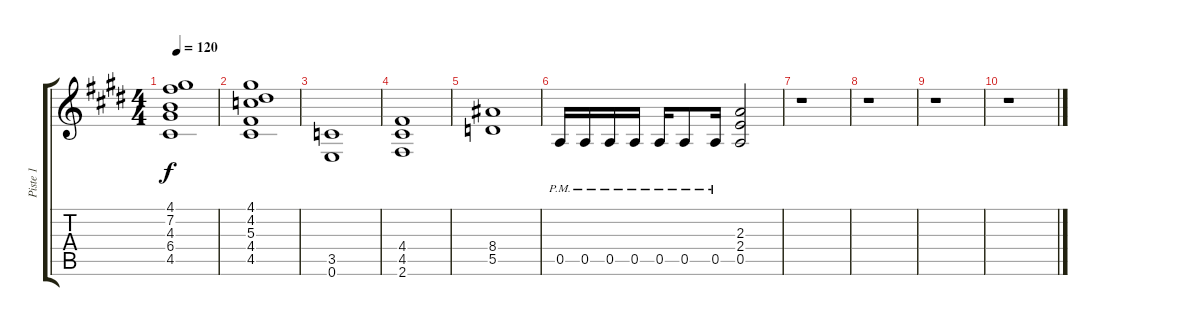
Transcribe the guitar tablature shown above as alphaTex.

\track ("Piste 1" "Piste 1") {instrument distortionguitar}
\staff {score tabs}
\tuning (E4 B3 G3 D3 A2 E2) {hide}
\ts (4 4)
\tempo 120
\clef g2
\ks c#minor
(4.1 7.2 4.3 6.4 4.5).1{dy f} |
(4.1 4.2 5.3 4.4 4.5).1 |
(3.5 0.6).1 |
(4.4 4.5 2.6).1 |
(8.4 5.5).1 |
0.5{pm}.16 0.5{pm}.16 0.5{pm}.16 0.5{pm}.16 0.5{pm}.16 0.5{pm}.8 0.5{pm}.16 (2.3 2.4 0.5).2 |
r.1 |
r.1 |
r.1 |
r.1
